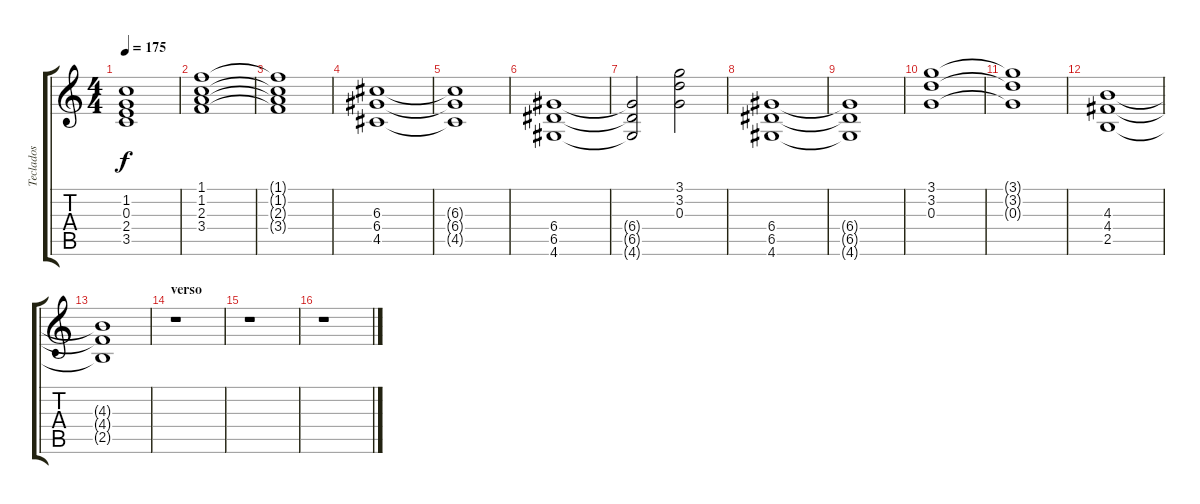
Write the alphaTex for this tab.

\track ("Teclados" "Teclados") {instrument stringensemble2}
\staff {score tabs}
\tuning (E5 B4 G4 D4 A3 E3) {hide}
\ts (4 4)
\tempo 175
\clef g2
\ks c
(1.2{t} 0.3{t} 2.4{t} 3.5{t}).1{dy f} |
(1.1 1.2 2.3 3.4).1 |
(1.1{t} 1.2{t} 2.3{t} 3.4{t}).1 |
(6.3 6.4 4.5).1 |
(6.3{t} 6.4{t} 4.5{t}).1 |
(6.4 6.5 4.6).1 |
(6.4{t} 6.5{t} 4.6{t}).2 (3.1 3.2 0.3).2 |
(6.4 6.5 4.6).1 |
(6.4{t} 6.5{t} 4.6{t}).1 |
(3.1 3.2 0.3).1 |
(3.1{t} 3.2{t} 0.3{t}).1 |
(4.3 4.4 2.5).1 |
(4.3{t} 4.4{t} 2.5{t}).1 |
\section ("" "verso")
r.1 |
r.1 |
r.1
